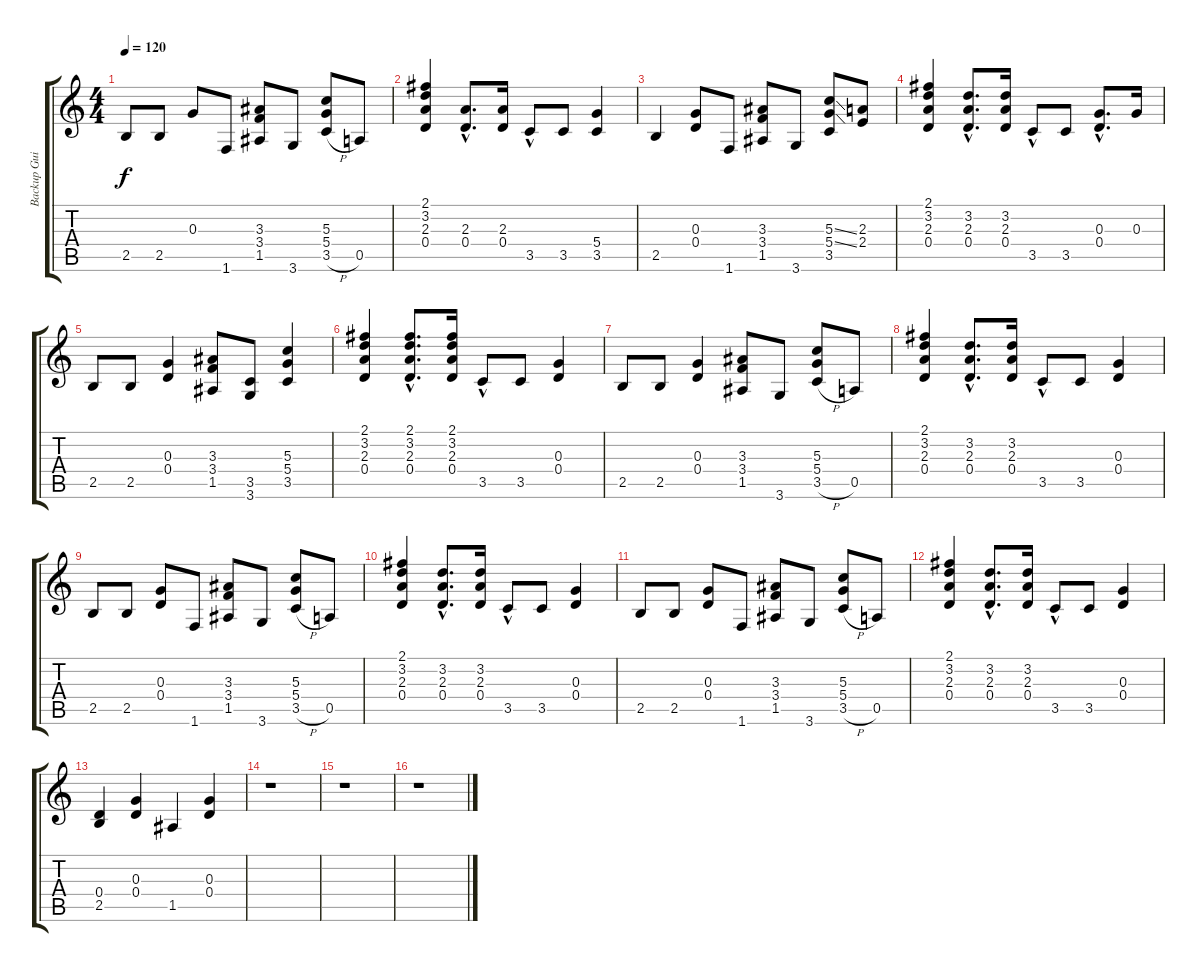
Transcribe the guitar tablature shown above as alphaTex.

\track ("Backup Guitar" "Backup Gui") {instrument distortionguitar}
\staff {score tabs}
\tuning (E4 B3 G3 D3 A2 E2) {hide}
\ts (4 4)
\tempo 120
\clef g2
\ks c
2.5.8{dy f} 2.5.8 0.3.8 1.6.8 (3.3 3.4 1.5).8 3.6.8 (5.3 5.4 3.5{h}).8 0.5.8 |
(2.1 3.2 2.3 0.4).4 (2.3{hac} 0.4{hac}).8{d} (2.3 0.4).16 3.5{hac}.8 3.5.8 (5.4 3.5).4 |
2.5.4 (0.3 0.4).8 1.6.8 (3.3 3.4 1.5).8 3.6.8 (5.3{ss} 5.4{ss} 3.5).8 (2.3 2.4).8 |
(2.1 3.2 2.3 0.4).4 (3.2{hac} 2.3{hac} 0.4{hac}).8{d} (3.2 2.3 0.4).16 3.5{hac}.8 3.5.8 (0.3{hac} 0.4{hac}).8{d} 0.3.16 |
2.5.8 2.5.8 (0.3 0.4).4 (3.3 3.4 1.5).8 (3.5 3.6).8 (5.3 5.4 3.5).4 |
(2.1 3.2 2.3 0.4).4 (2.1{hac} 3.2{hac} 2.3{hac} 0.4{hac}).8{d} (2.1 3.2 2.3 0.4).16 3.5{hac}.8 3.5.8 (0.3 0.4).4 |
2.5.8 2.5.8 (0.3 0.4).4 (3.3 3.4 1.5).8 3.6.8 (5.3 5.4 3.5{h}).8 0.5.8 |
(2.1 3.2 2.3 0.4).4 (3.2{hac} 2.3{hac} 0.4{hac}).8{d} (3.2 2.3 0.4).16 3.5{hac}.8 3.5.8 (0.3 0.4).4 |
2.5.8 2.5.8 (0.3 0.4).8 1.6.8 (3.3 3.4 1.5).8 3.6.8 (5.3 5.4 3.5{h}).8 0.5.8 |
(2.1 3.2 2.3 0.4).4 (3.2{hac} 2.3{hac} 0.4{hac}).8{d} (3.2 2.3 0.4).16 3.5{hac}.8 3.5.8 (0.3 0.4).4 |
2.5.8 2.5.8 (0.3 0.4).8 1.6.8 (3.3 3.4 1.5).8 3.6.8 (5.3 5.4 3.5{h}).8 0.5.8 |
(2.1 3.2 2.3 0.4).4 (3.2{hac} 2.3{hac} 0.4{hac}).8{d} (3.2 2.3 0.4).16 3.5{hac}.8 3.5.8 (0.3 0.4).4 |
(0.4 2.5).4 (0.3 0.4).4 1.5.4 (0.3 0.4).4 |
r.1 |
r.1 |
r.1
